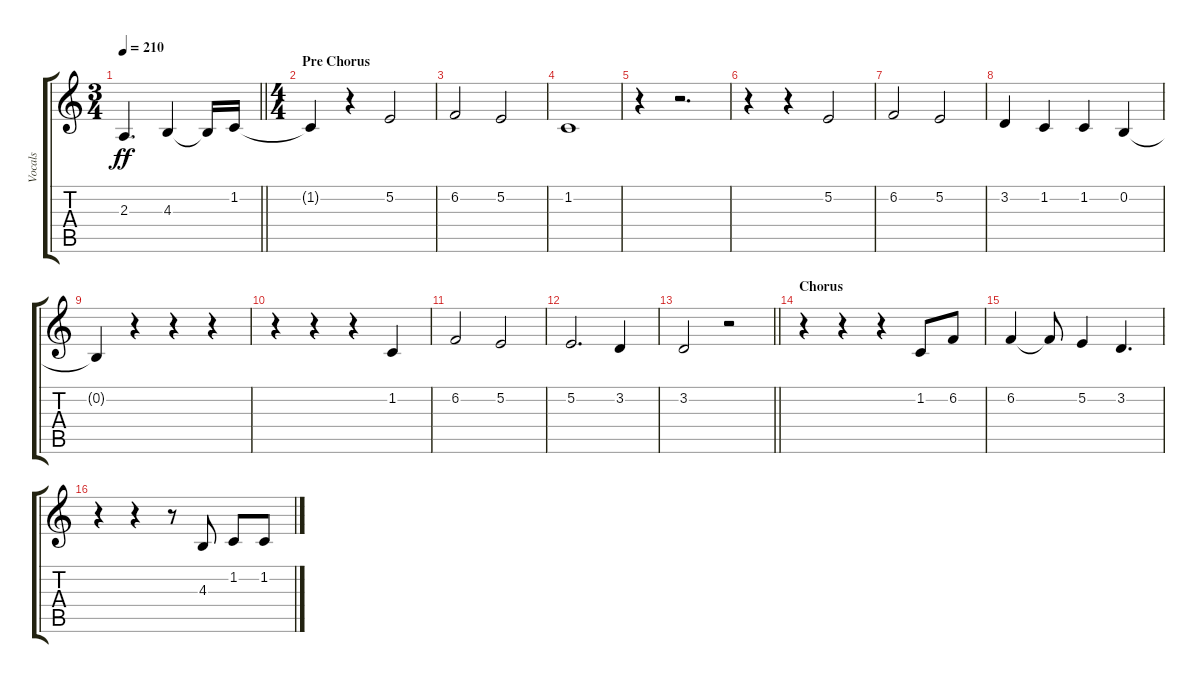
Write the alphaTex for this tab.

\track ("Vocals" "Vocals") {instrument clarinet}
\staff {score tabs}
\tuning (E4 B3 G3 D3 A2 E2) {hide}
\ts (3 4)
\tempo 210
\clef g2
\barLineRight lightlight
\ks c
2.3.4{d dy ff} 4.3.4 4.3{t}.16 1.2.16 |
\ts (4 4)
\section ("" "Pre Chorus")
1.2{t}.4 r.4 5.2.2 |
6.2.2 5.2.2 |
1.2.1 |
r.4 r.2{d} |
r.4 r.4 5.2.2 |
6.2.2 5.2.2 |
3.2.4 1.2.4 1.2.4 0.2.4 |
0.2{t}.4 r.4 r.4 r.4 |
r.4 r.4 r.4 1.2.4 |
6.2.2 5.2.2 |
5.2.2{d} 3.2.4 |
\barLineRight lightlight
3.2.2 r.2 |
\section ("" "Chorus")
r.4 r.4 r.4 1.2.8 6.2.8 |
6.2.4 6.2{t}.8 5.2.4 3.2.4{d} |
r.4 r.4 r.8 4.3.8 1.2.8 1.2.8
